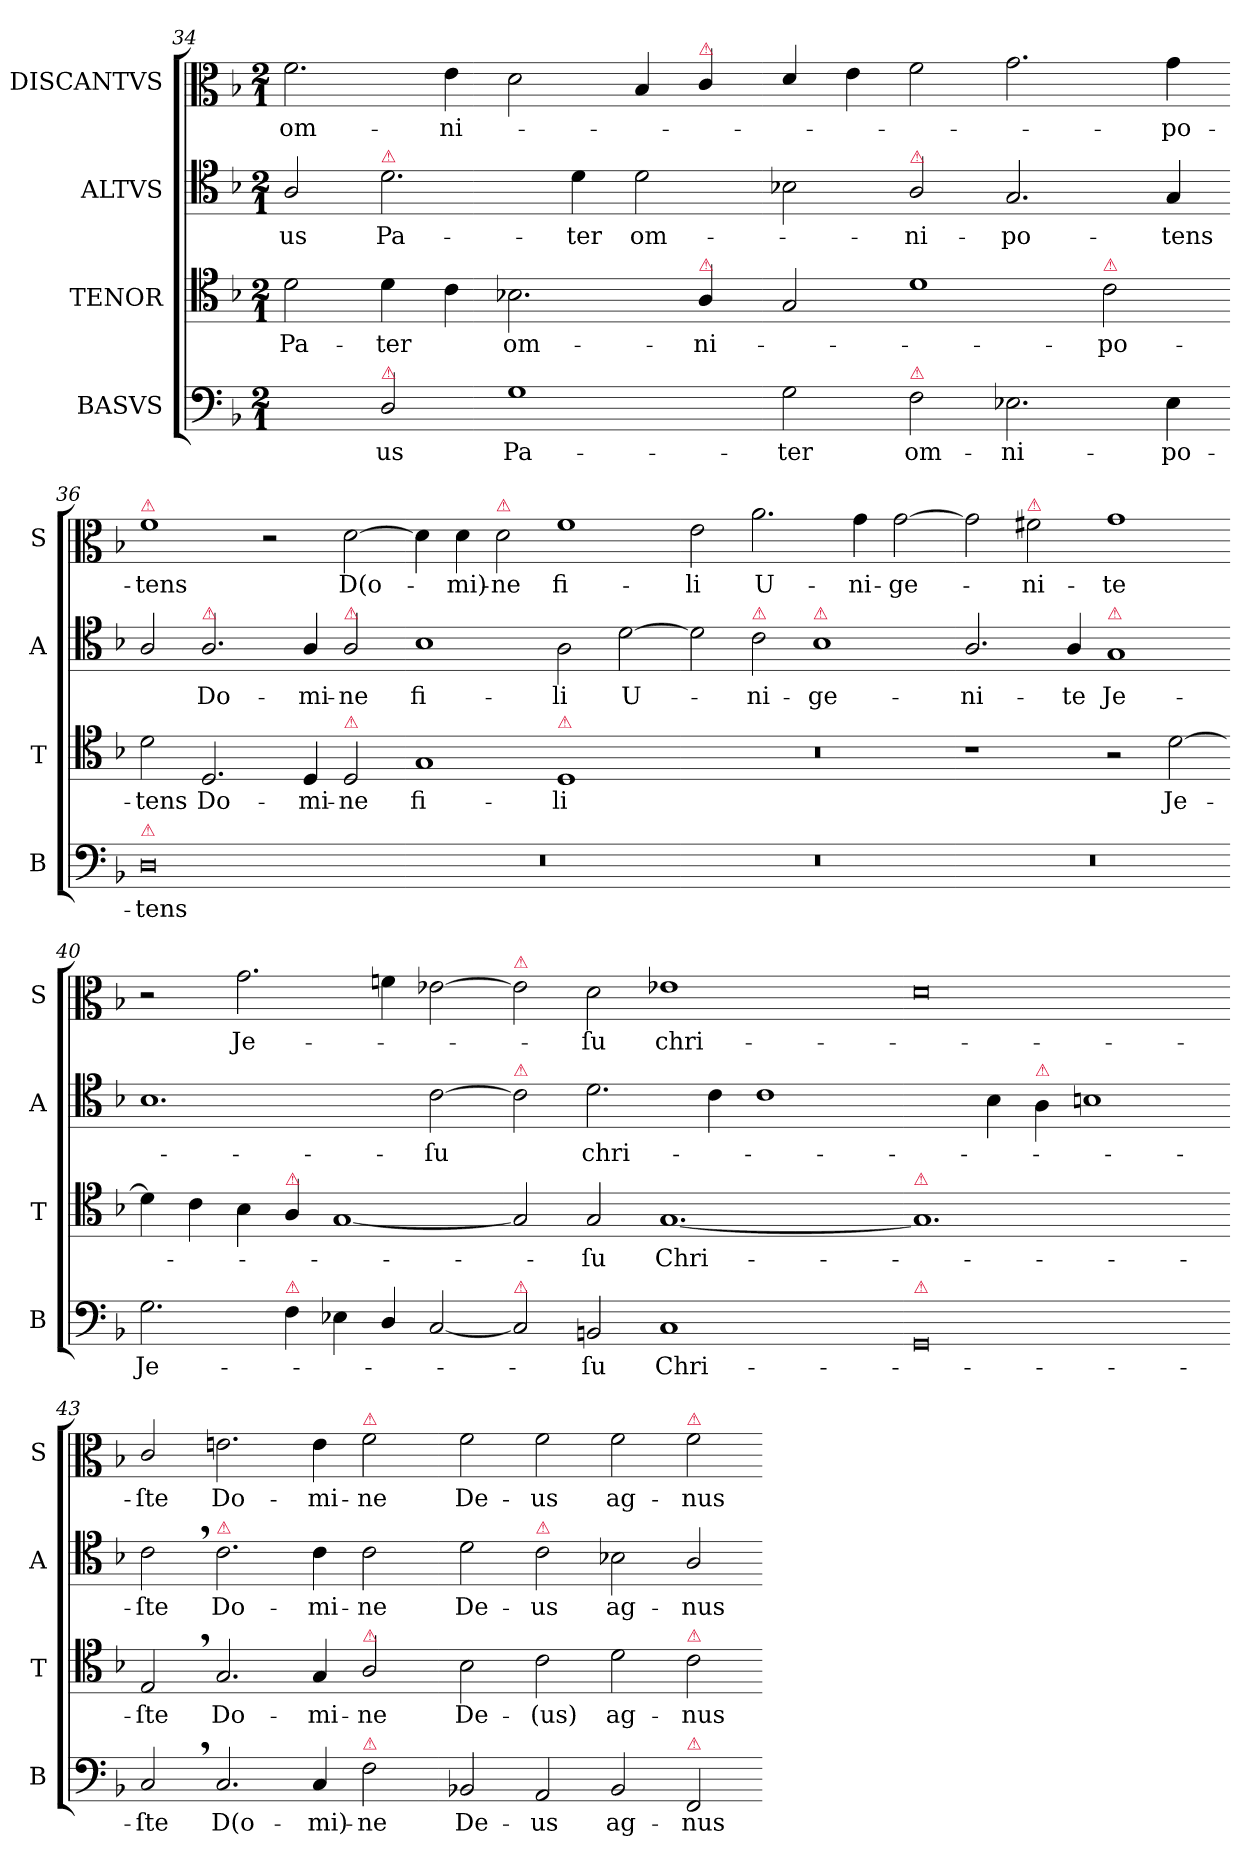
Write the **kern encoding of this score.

**kern	**text	**kern	**text	**kern	**text	**kern	**text
*part4	*part4	*part3	*part3	*part2	*part2	*part1	*part1
*staff4	*staff4	*staff3	*staff3	*staff2	*staff2	*staff1	*staff1
*I"BASVS	*	*I"TENOR	*	*I"ALTVS	*	*I"DISCANTVS	*
*I'B	*	*I'T	*	*I'A	*	*I'S	*
*clefF4	*	*clefC4	*	*clefC4	*	*clefC3	*
*k[b-]	*	*k[b-]	*	*k[b-]	*	*k[b-]	*
*F:	*	*F:	*	*F:	*	*F:	*
*M2/1	*	*M2/1	*	*M2/1	*	*M2/1	*
=34	=34	=34	=34	=34	=34	=34	=34
2ryy	.	2d\	Pa-	2A/	-us	2.f\	om-
!	!	!	!	!LO:TX:a:color=crimson:t=⚠	!	!	!
!LO:TX:a:color=crimson:t=⚠	!	!	!	!	!	!	!
2D/	-us	4d\	-ter	2.d\	Pa-	.	.
.	.	4c\	.	.	.	4e\	-ni-
1G	Pa-	2.B-X\	om-	.	.	2d\	.
.	.	.	.	4d\	-ter	.	.
.	.	.	.	2d\	om-	4B-/	.
!	!	!	!	!	!	!LO:TX:a:color=crimson:t=⚠	!
!	!	!LO:TX:a:color=crimson:t=⚠	!	!	!	!	!
.	.	4A/	-ni-	.	.	4c/	.
=35-	=35-	=35-	=35-	=35-	=35-	=35-	=35-
2G\	-ter	2G/	.	2B-X\	.	4d/	.
.	.	.	.	.	.	4e\	.
!	!	!	!	!LO:TX:a:color=crimson:t=⚠	!	!	!
!LO:TX:a:color=crimson:t=⚠	!	!	!	!	!	!	!
2F\	om-	1d	.	2A/	-ni-	2f\	.
2.E-X\	-ni-	.	.	2.G/	po-	2.g\	.
!	!	!LO:TX:a:color=crimson:t=⚠	!	!	!	!	!
.	.	2c\	-po-	.	.	.	.
4E-\	-po-	.	.	4G/	-tens	4g\	po-
=36-	=36-	=36-	=36-	=36-	=36-	=36-	=36-
!	!	!	!	!	!	!LO:TX:a:color=crimson:t=⚠	!
!LO:TX:a:color=crimson:t=⚠	!	!	!	!	!	!	!
0D	-tens	2d\	-tens	2A/	.	1f	-tens
!	!	!	!	!LO:TX:a:color=crimson:t=⚠	!	!	!
.	.	2.D/	Do-	2.A/	Do-	.	.
.	.	.	.	.	.	2r	.
.	.	4D/	-mi-	4A/	-mi-	.	.
!	!	!	!	!LO:TX:a:color=crimson:t=⚠	!	!	!
!	!	!LO:TX:a:color=crimson:t=⚠	!	!	!	!	!
.	.	2D/	-ne	2A/	-ne	[2d\	D(o-
=37-	=37-	=37-	=37-	=37-	=37-	=37-	=37-
0r	.	1G	fi-	1B-	fi-	4d\]	.
.	.	.	.	.	.	4d\	-mi)-
!	!	!	!	!	!	!LO:TX:a:color=crimson:t=⚠	!
.	.	.	.	.	.	2d\	-ne
!	!	!LO:TX:a:color=crimson:t=⚠	!	!	!	!	!
.	.	1D	-li	2A\	-li	1f	fi-
.	.	.	.	[2d\	U-	.	.
=38-	=38-	=38-	=38-	=38-	=38-	=38-	=38-
0r	.	0r	.	2d\]	.	2e\	-li
!	!	!	!	!LO:TX:a:color=crimson:t=⚠	!	!	!
.	.	.	.	2c\	-ni-	2.a\	U-
!	!	!	!	!LO:TX:a:color=crimson:t=⚠	!	!	!
.	.	.	.	1B-	-ge-	.	.
.	.	.	.	.	.	4g\	-ni-
.	.	.	.	.	.	[2g\	-ge-
=39-	=39-	=39-	=39-	=39-	=39-	=39-	=39-
0r	.	1r	.	2.A/	-ni-	2g\]	.
!	!	!	!	!	!	!LO:TX:a:color=crimson:t=⚠	!
.	.	.	.	.	.	2f#X\	-ni-
.	.	.	.	4A/	-te	.	.
!	!	!	!	!LO:TX:a:color=crimson:t=⚠	!	!	!
.	.	2r	.	1G	Je-	1g	-te
.	.	[2d\	Je-	.	.	.	.
=40-	=40-	=40-	=40-	=40-	=40-	=40-	=40-
2.G\	Je-	4d\]	.	1.B-	.	2r	.
.	.	4c\	.	.	.	.	.
.	.	4B-\	.	.	.	2.g\	Je-
!	!	!LO:TX:a:color=crimson:t=⚠	!	!	!	!	!
!LO:TX:a:color=crimson:t=⚠	!	!	!	!	!	!	!
4F\	.	4A/	.	.	.	.	.
4E-X\	.	[1G	.	.	.	.	.
4D/	.	.	.	.	.	4fn\	.
[2C/	.	.	.	[2c\	-ſu	[2e-X\	.
=41-	=41-	=41-	=41-	=41-	=41-	=41-	=41-
!	!	!	!	!	!	!LO:TX:a:color=crimson:t=⚠	!
!	!	!	!	!LO:TX:a:color=crimson:t=⚠	!	!	!
!LO:TX:a:color=crimson:t=⚠	!	!	!	!	!	!	!
2C/]	.	2G]	.	2c\]	.	2e-\]	.
2BBn/	-ſu	2G/	-ſu	2.d\	chri-	2d\	-ſu
1C	Chri-	[1.G	Chri-	.	.	1e-X	chri-
.	.	.	.	4c\	.	.	.
.	.	.	.	1c\	.	.	.
2ryy	.	.	.	.	.	2ryy	.
=42-	=42-	=42-	=42-	=42-	=42-	=42-	=42-
!	!	!LO:TX:a:color=crimson:t=⚠	!	!	!	!	!
!LO:TX:a:color=crimson:t=⚠	!	!	!	!	!	!	!
0GG	.	1.G]	.	2ryy	.	0d	.
.	.	.	.	4B-\	.	.	.
!	!	!	!	!LO:TX:a:color=crimson:t=⚠	!	!	!
.	.	.	.	4A\	.	.	.
.	.	.	.	1Bn	.	.	.
.	.	2ryy	.	.	.	.	.
=43-	=43-	=43-	=43-	=43-	=43-	=43-	=43-
2C,/	ſte	2E,/	ſte	2c,\	ſte	2c/	ſte
!	!	!	!	!LO:TX:a:color=crimson:t=⚠	!	!	!
2.C/	D(o-	2.G/	Do-	2.c\	Do-	2.en\	Do-
4C/	-mi)-	4G/	-mi-	4c\	-mi-	4e\	-mi-
!	!	!	!	!	!	!LO:TX:a:color=crimson:t=⚠	!
!	!	!LO:TX:a:color=crimson:t=⚠	!	!	!	!	!
!LO:TX:a:color=crimson:t=⚠	!	!	!	!	!	!	!
2F\	-ne	2A/	-ne	2c\	-ne	2f\	-ne
=44-	=44-	=44-	=44-	=44-	=44-	=44-	=44-
2BB-X/	De-	2B-\	De-	2d\	De-	2f\	De-
!	!	!	!	!LO:TX:a:color=crimson:t=⚠	!	!	!
2AA/	-us	2c\	-(us)	2c\	-us	2f\	-us
2BB-/	ag-	2d\	ag-	2B-X\	ag-	2f\	ag-
!	!	!	!	!	!	!LO:TX:a:color=crimson:t=⚠	!
!	!	!LO:TX:a:color=crimson:t=⚠	!	!	!	!	!
!LO:TX:a:color=crimson:t=⚠	!	!	!	!	!	!	!
2FF/	-nus	2c\	-nus	2A/	-nus	2f\	-nus
=-	=-	=-	=-	=-	=-	=-	=-
*-	*-	*-	*-	*-	*-	*-	*-
